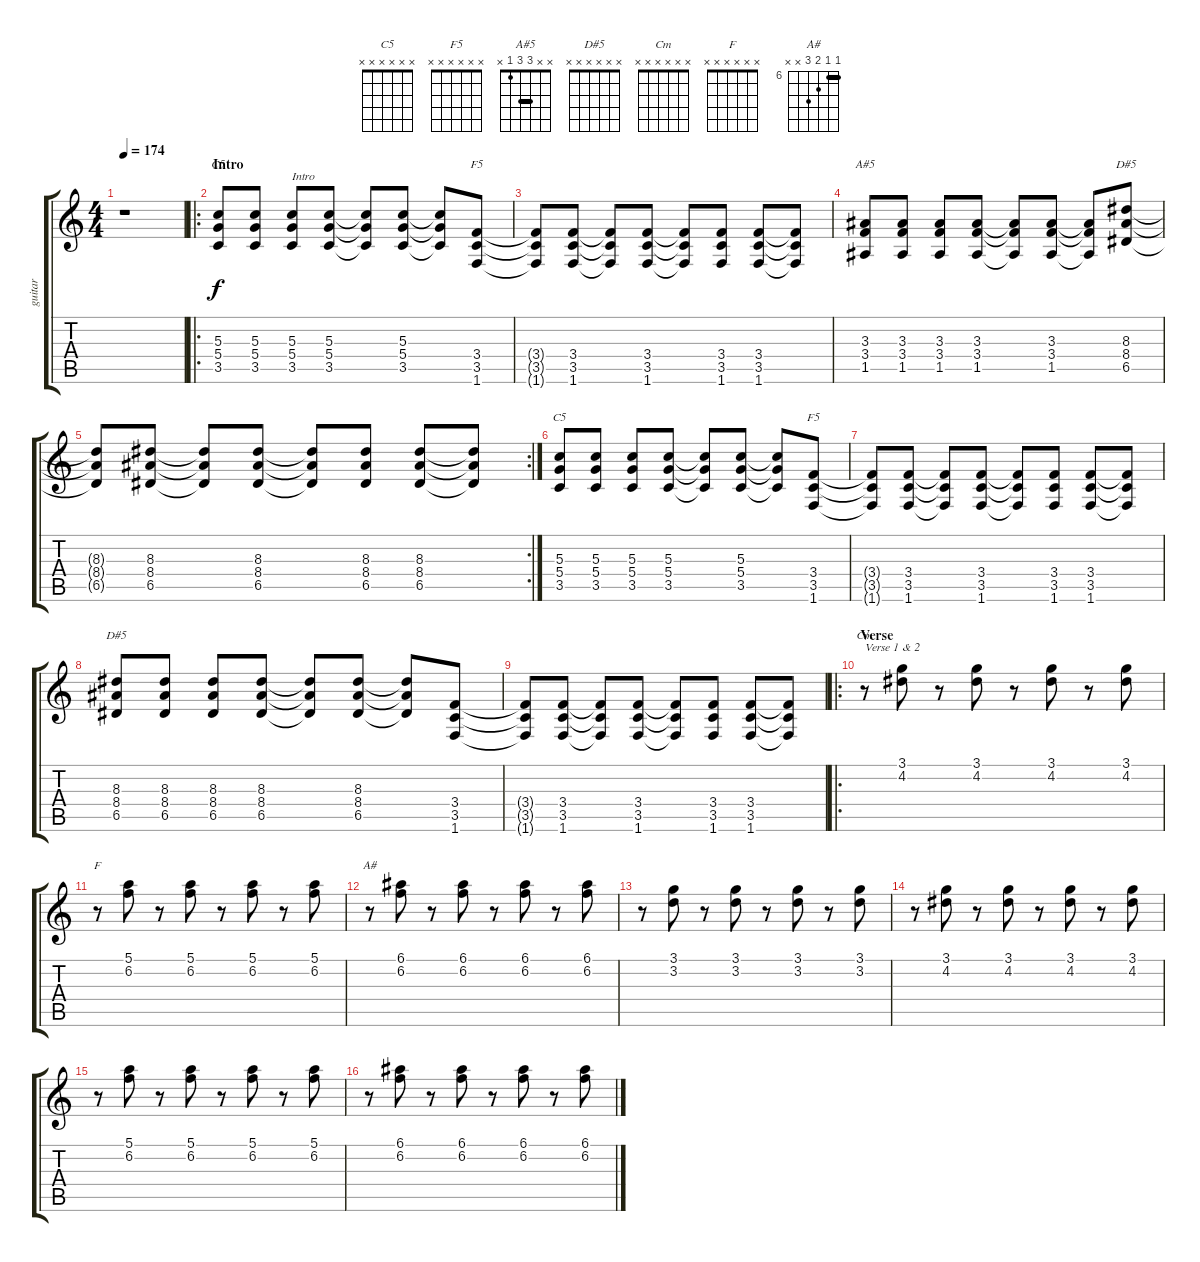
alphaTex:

\track ("guitar" "guitar") {instrument distortionguitar}
\staff {score tabs}
\tuning (E4 B3 G3 D3 A2 E2) {hide}
\chord ("C5" x x 5 5 3 x) {barre 5}
\chord ("F5" x x x 3 3 1) {barre 3}
\chord ("A#5" x x 3 3 1 x) {barre 3}
\chord ("D#5" x x 8 8 6 x) {firstfret 6 barre 8}
\chord ("C5" x x x x x x)
\chord ("F5" x x x x x x)
\chord ("D#5" x x x x x x)
\chord ("Cm" x x x x x x)
\chord ("F" x x x x x x)
\chord ("A#" 6 6 7 8 x x) {firstfret 6 barre 6}
\ts (4 4)
\tempo 174
\clef g2
\ks c
r.1{dy f instrument distortionguitar} |
\ro
\section ("" "Intro")
(5.3 5.4 3.5).8{ch "C5"} (5.3 5.4 3.5).8 (5.3 5.4 3.5).8{txt "Intro"} (5.3 5.4 3.5).8 (5.3{t} 5.4{t} 3.5{t}).8 (5.3 5.4 3.5).8 (5.3{t} 5.4{t} 3.5{t}).8 (3.4 3.5 1.6).8{ch "F5"} |
(3.4{t} 3.5{t} 1.6{t}).8 (3.4 3.5 1.6).8 (3.4{t} 3.5{t} 1.6{t}).8 (3.4 3.5 1.6).8 (3.4{t} 3.5{t} 1.6{t}).8 (3.4 3.5 1.6).8 (3.4 3.5 1.6).8 (3.4{t} 3.5{t} 1.6{t}).8 |
(3.3 3.4 1.5).8{ch "A#5"} (3.3 3.4 1.5).8 (3.3 3.4 1.5).8 (3.3 3.4 1.5).8 (3.3{t} 3.4{t} 1.5{t}).8 (3.3 3.4 1.5).8 (3.3{t} 3.4{t} 1.5{t}).8 (8.3 8.4 6.5).8{ch "D#5"} |
\rc 2
(8.3{t} 8.4{t} 6.5{t}).8 (8.3 8.4 6.5).8 (8.3{t} 8.4{t} 6.5{t}).8 (8.3 8.4 6.5).8 (8.3{t} 8.4{t} 6.5{t}).8 (8.3 8.4 6.5).8 (8.3 8.4 6.5).8 (8.3{t} 8.4{t} 6.5{t}).8 |
(5.3 5.4 3.5).8{ch "C5"} (5.3 5.4 3.5).8 (5.3 5.4 3.5).8 (5.3 5.4 3.5).8 (5.3{t} 5.4{t} 3.5{t}).8 (5.3 5.4 3.5).8 (5.3{t} 5.4{t} 3.5{t}).8 (3.4 3.5 1.6).8{ch "F5"} |
(3.4{t} 3.5{t} 1.6{t}).8 (3.4 3.5 1.6).8 (3.4{t} 3.5{t} 1.6{t}).8 (3.4 3.5 1.6).8 (3.4{t} 3.5{t} 1.6{t}).8 (3.4 3.5 1.6).8 (3.4 3.5 1.6).8 (3.4{t} 3.5{t} 1.6{t}).8 |
(8.3 8.4 6.5).8{ch "D#5"} (8.3 8.4 6.5).8 (8.3 8.4 6.5).8 (8.3 8.4 6.5).8 (8.3{t} 8.4{t} 6.5{t}).8 (8.3 8.4 6.5).8 (8.3{t} 8.4{t} 6.5{t}).8 (3.4 3.5 1.6).8 |
(3.4{t} 3.5{t} 1.6{t}).8 (3.4 3.5 1.6).8 (3.4{t} 3.5{t} 1.6{t}).8 (3.4 3.5 1.6).8 (3.4{t} 3.5{t} 1.6{t}).8 (3.4 3.5 1.6).8 (3.4 3.5 1.6).8 (3.4{t} 3.5{t} 1.6{t}).8 |
\ro
\section ("" "Verse")
r.8{ch "Cm" txt "Verse 1 & 2" instrument electricguitarjazz} (3.1 4.2).8 r.8 (3.1 4.2).8 r.8 (3.1 4.2).8 r.8 (3.1 4.2).8 |
r.8{ch "F" instrument electricguitarjazz} (5.1 6.2).8 r.8 (5.1 6.2).8 r.8 (5.1 6.2).8 r.8 (5.1 6.2).8 |
r.8{ch "A#"} (6.1 6.2).8 r.8 (6.1 6.2).8 r.8 (6.1 6.2).8 r.8 (6.1 6.2).8 |
r.8{instrument electricguitarjazz} (3.1 3.2).8 r.8 (3.1 3.2).8 r.8 (3.1 3.2).8 r.8 (3.1 3.2).8 |
r.8{instrument electricguitarjazz} (3.1 4.2).8 r.8 (3.1 4.2).8 r.8 (3.1 4.2).8 r.8 (3.1 4.2).8 |
r.8{instrument electricguitarjazz} (5.1 6.2).8 r.8 (5.1 6.2).8 r.8 (5.1 6.2).8 r.8 (5.1 6.2).8 |
r.8 (6.1 6.2).8 r.8 (6.1 6.2).8 r.8 (6.1 6.2).8 r.8 (6.1 6.2).8
